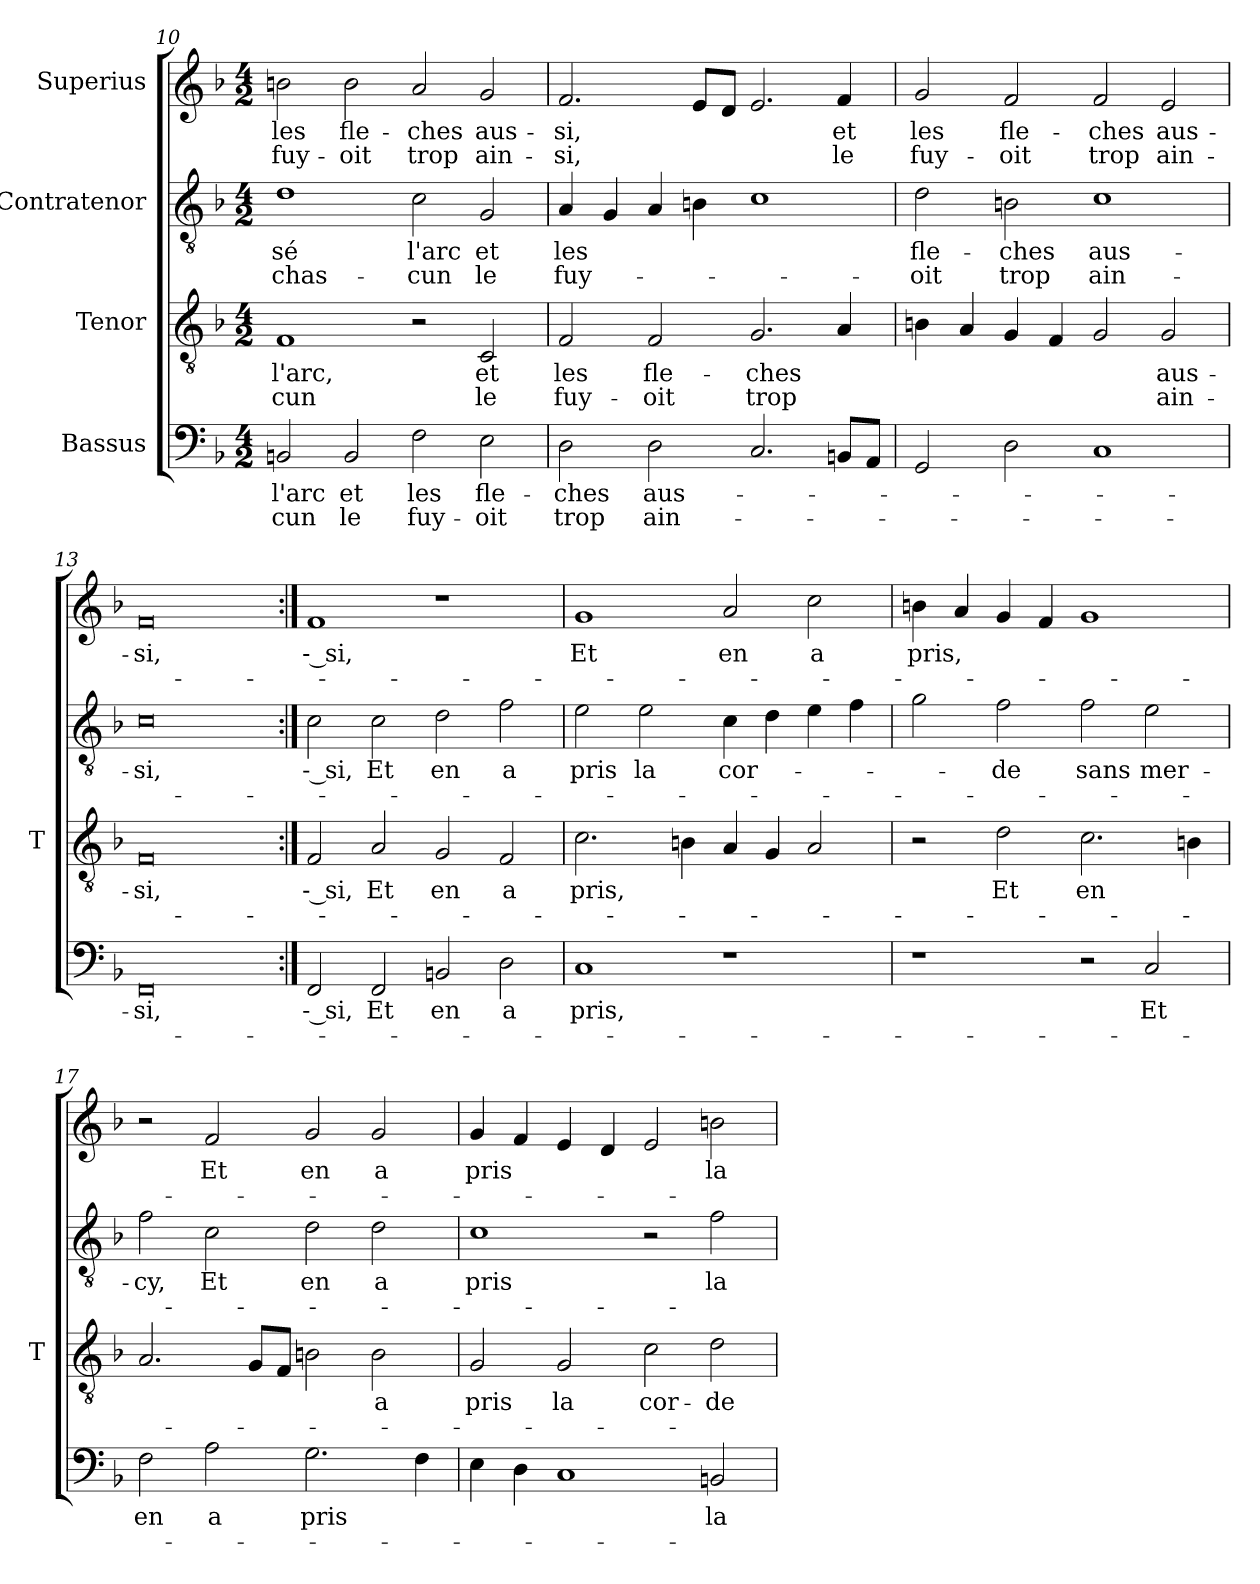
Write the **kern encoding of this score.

**kern	**text	**text	**kern	**text	**text	**kern	**text	**text	**kern	**text	**text
*part4	*part4	*part4	*part3	*part3	*part3	*part2	*part2	*part2	*part1	*part1	*part1
*staff4	*staff4	*staff4	*staff3	*staff3	*staff3	*staff2	*staff2	*staff2	*staff1	*staff1	*staff1
*I"Bassus	*	*	*I"Tenor	*	*	*I"Contratenor	*	*	*I"Superius	*	*
*	*	*	*I'T	*	*	*	*	*	*	*	*
*clefF4	*	*	*clefGv2	*	*	*clefGv2	*	*	*clefG2	*	*
*k[b-]	*	*	*k[b-]	*	*	*k[b-]	*	*	*k[b-]	*	*
*M4/2	*	*	*M4/2	*	*	*M4/2	*	*	*M4/2	*	*
=10	=10	=10	=10	=10	=10	=10	=10	=10	=10	=10	=10
2BBn	-l'arc	-cun	1F	-l'arc,	-cun	1d	-sé	chas-	2bn	-les	fuy-
2BB	-et	-le	.	.	.	.	.	.	2b	fle-	-oit
2F	-les	fuy-	2r	.	.	2c	-l'arc	-cun	2a	-ches	-trop
2E	fle-	-oit	2C	-et	-le	2G	-et	-le	2g	aus-	ain-
=11	=11	=11	=11	=11	=11	=11	=11	=11	=11	=11	=11
2D	-ches	-trop	2F	-les	fuy-	4A	-les	fuy-	2.f	-si,	-si,
.	.	.	.	.	.	4G	.	.	.	.	.
2D	aus-	ain-	2F	fle-	-oit	4A	.	.	.	.	.
.	.	.	.	.	.	4Bn	.	.	8eL	.	.
.	.	.	.	.	.	.	.	.	8dJ	.	.
2.C	.	.	2.G	-ches	-trop	1c	.	.	2.e	.	.
8BBnL	.	.	4A	.	.	.	.	.	4f	-et	-le
8AAJ	.	.	.	.	.	.	.	.	.	.	.
=12	=12	=12	=12	=12	=12	=12	=12	=12	=12	=12	=12
2GG	.	.	4Bn	.	.	2d	fle-	-oit	2g	-les	fuy-
.	.	.	4A	.	.	.	.	.	.	.	.
2D	.	.	4G	.	.	2Bn	-ches	-trop	2f	fle-	-oit
.	.	.	4F	.	.	.	.	.	.	.	.
1C	.	.	2G	.	.	1c	aus-	ain-	2f	-ches	-trop
.	.	.	2G	aus-	ain-	.	.	.	2e	aus-	ain-
=13	=13	=13	=13	=13	=13	=13	=13	=13	=13	=13	=13
0FF	-si,	.	0F	-si,	.	0c	-si,	.	0f	-si,	.
=14:|!	=14:|!	=14:|!	=14:|!	=14:|!	=14:|!	=14:|!	=14:|!	=14:|!	=14:|!	=14:|!	=14:|!
2FF	-- si,	.	2F	-- si,	.	2c	-- si,	.	1f	-- si,	.
2FF	-Et	.	2A	-Et	.	2c	-Et	.	.	.	.
2BBn	-en	.	2G	-en	.	2d	-en	.	1r	.	.
2D	-a	.	2F	-a	.	2f	-a	.	.	.	.
=15	=15	=15	=15	=15	=15	=15	=15	=15	=15	=15	=15
1C	-pris,	.	2.c	-pris,	.	2e	-pris	.	1g	-Et	.
.	.	.	.	.	.	2e	-la	.	.	.	.
.	.	.	4Bn	.	.	.	.	.	.	.	.
1r	.	.	4A	.	.	4c	cor-	.	2a	-en	.
.	.	.	4G	.	.	4d	.	.	.	.	.
.	.	.	2A	.	.	4e	.	.	2cc	-a	.
.	.	.	.	.	.	4f	.	.	.	.	.
=16	=16	=16	=16	=16	=16	=16	=16	=16	=16	=16	=16
1r	.	.	2r	.	.	2g	.	.	4bn	-pris,	.
.	.	.	.	.	.	.	.	.	4a	.	.
.	.	.	2d	-Et	.	2f	-de	.	4g	.	.
.	.	.	.	.	.	.	.	.	4f	.	.
2r	.	.	2.c	-en	.	2f	-sans	.	1g	.	.
2C	-Et	.	.	.	.	2e	mer-	.	.	.	.
.	.	.	4Bn	.	.	.	.	.	.	.	.
=17	=17	=17	=17	=17	=17	=17	=17	=17	=17	=17	=17
2F	-en	.	2.A	.	.	2f	-cy,	.	2r	.	.
2A	-a	.	.	.	.	2c	-Et	.	2f	-Et	.
.	.	.	8GL	.	.	.	.	.	.	.	.
.	.	.	8FJ	.	.	.	.	.	.	.	.
2.G	-pris	.	2Bn	.	.	2d	-en	.	2g	-en	.
.	.	.	2B	-a	.	2d	-a	.	2g	-a	.
4F	.	.	.	.	.	.	.	.	.	.	.
=18	=18	=18	=18	=18	=18	=18	=18	=18	=18	=18	=18
4E	.	.	2G	-pris	.	1c	-pris	.	4g	-pris	.
4D	.	.	.	.	.	.	.	.	4f	.	.
1C	.	.	2G	-la	.	.	.	.	4e	.	.
.	.	.	.	.	.	.	.	.	4d	.	.
.	.	.	2c	cor-	.	2r	.	.	2e	.	.
2BBn	-la	.	2d	-de	.	2f	-la	.	2bn	-la	.
=	=	=	=	=	=	=	=	=	=	=	=
*-	*-	*-	*-	*-	*-	*-	*-	*-	*-	*-	*-
